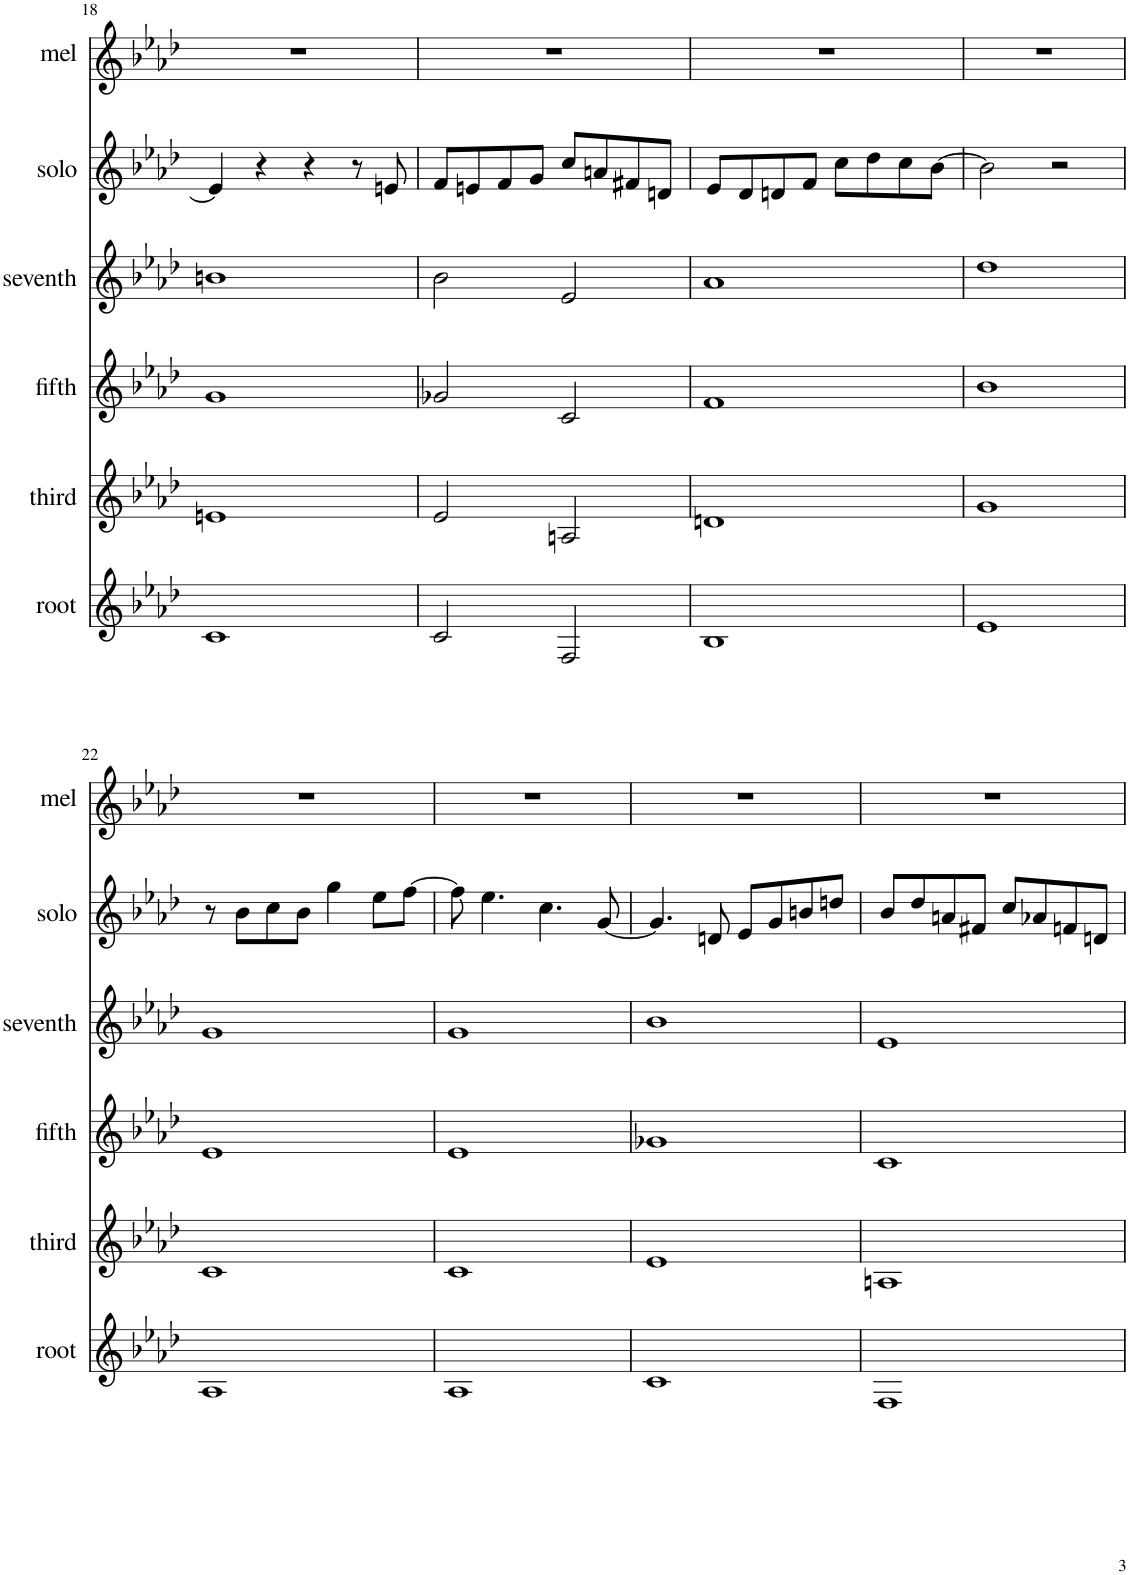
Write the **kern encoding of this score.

**kern	**kern	**kern	**kern	**kern	**kern
*part6	*part5	*part4	*part3	*part2	*part1
*staff6	*staff5	*staff4	*staff3	*staff2	*staff1
*I"root	*I"third	*I"fifth	*I"seventh	*I"solo	*I"mel
*I'root	*I'third	*I'fifth	*I'seventh	*I'solo	*I'mel
!!LO:PB:g=z
*clefG2	*clefG2	*clefG2	*clefG2	*clefG2	*clefG2
*k[b-e-a-d-]	*k[b-e-a-d-]	*k[b-e-a-d-]	*k[b-e-a-d-]	*k[b-e-a-d-]	*k[b-e-a-d-]
*M4/4	*M4/4	*M4/4	*M4/4	*M4/4	*M4/4
=18	=18	=18	=18	=18	=18
1c	1en	1g	1bn	4e/]	1r
.	.	.	.	4r	.
.	.	.	.	4r	.
.	.	.	.	8r	.
.	.	.	.	8en/	.
=19	=19	=19	=19	=19	=19
2c/	2e-/	2g-X/	2b-\	8f/L	1r
.	.	.	.	8en/	.
.	.	.	.	8f/	.
.	.	.	.	8g/J	.
2F/	2An/	2c/	2e-/	8cc/L	.
.	.	.	.	8an/	.
.	.	.	.	8f#X/	.
.	.	.	.	8dn/J	.
=20	=20	=20	=20	=20	=20
1B-	1dn	1f	1a-	8e-/L	1r
.	.	.	.	8d-/	.
.	.	.	.	8dn/	.
.	.	.	.	8f/J	.
.	.	.	.	8cc\L	.
.	.	.	.	8dd-\	.
.	.	.	.	8cc\	.
.	.	.	.	[8b-\J	.
=21	=21	=21	=21	=21	=21
1e-	1g	1b-	1dd-	2b-\]	1r
.	.	.	.	2r	.
!!LO:LB:g=z
=22	=22	=22	=22	=22	=22
1A-	1c	1e-	1g	8r	1r
.	.	.	.	8b-\L	.
.	.	.	.	8cc\	.
.	.	.	.	8b-\J	.
.	.	.	.	4gg\	.
.	.	.	.	8ee-\L	.
.	.	.	.	[8ff\J	.
=23	=23	=23	=23	=23	=23
1A-	1c	1e-	1g	8ff\]	1r
.	.	.	.	4.ee-\	.
.	.	.	.	4.cc\	.
.	.	.	.	[8g/	.
=24	=24	=24	=24	=24	=24
1c	1e-	1g-X	1b-	4.g/]	1r
.	.	.	.	8dn/	.
.	.	.	.	8e-/L	.
.	.	.	.	8g/	.
.	.	.	.	8bn/	.
.	.	.	.	8ddn/J	.
=25	=25	=25	=25	=25	=25
1F	1An	1c	1e-	8b-/L	1r
.	.	.	.	8dd-/	.
.	.	.	.	8an/	.
.	.	.	.	8f#X/J	.
.	.	.	.	8cc/L	.
.	.	.	.	8a-X/	.
.	.	.	.	8fn/	.
.	.	.	.	8dn/J	.
=	=	=	=	=	=
*-	*-	*-	*-	*-	*-
